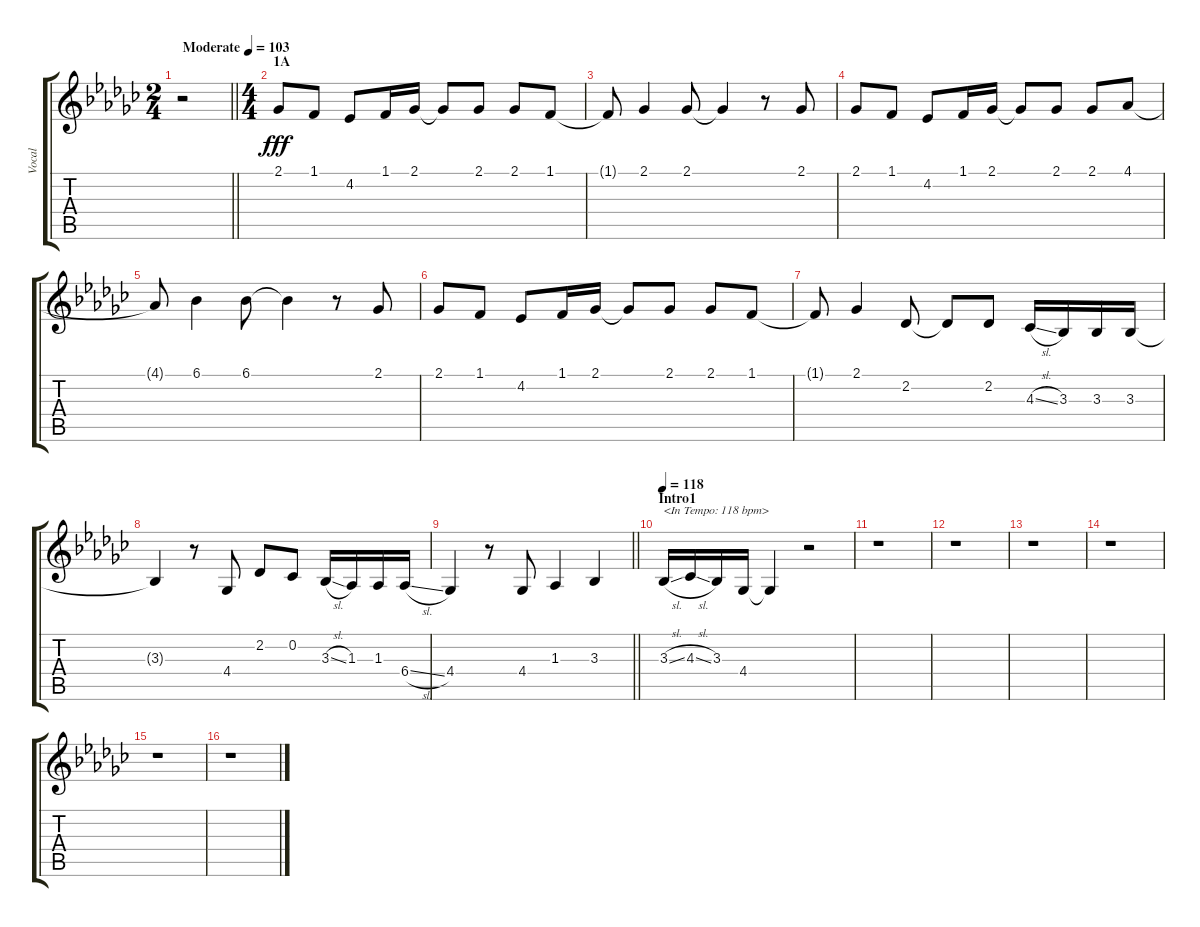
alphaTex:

\track ("Vocal" "Vocal") {instrument voiceoohs}
\staff {score tabs}
\tuning (E4 B3 G3 D3 A2 E2) {hide}
\ts (2 4)
\tempo (103 "Moderate")
\clef g2
\barLineRight lightlight
\ks gb
r.2{dy fff instrument voiceoohs} |
\ts (4 4)
\section ("" "1A")
2.1.8 1.1.8 4.2.8 1.1.16 2.1.16 2.1{t}.8 2.1.8 2.1.8 1.1.8 |
1.1{t}.8 2.1.4 2.1.8 2.1{t}.4 r.8 2.1.8 |
2.1.8 1.1.8 4.2.8 1.1.16 2.1.16 2.1{t}.8 2.1.8 2.1.8 4.1.8 |
4.1{t}.8 6.1.4 6.1.8 6.1{t}.4 r.8 2.1.8 |
2.1.8 1.1.8 4.2.8 1.1.16 2.1.16 2.1{t}.8 2.1.8 2.1.8 1.1.8 |
1.1{t}.8 2.1.4 2.2.8 2.2{t}.8 2.2.8 4.3{sl}.16 3.3.16 3.3.16 3.3.16 |
3.3{t}.4 r.8 4.4.8 2.2.8 0.2.8 3.3{sl}.16 1.3.16 1.3.16 6.4{sl}.16 |
\barLineRight lightlight
4.4.4 r.8 4.4.8 1.3.4 3.3.4 |
\section ("" "Intro1")
\tempo 118
3.3{sl}.16{txt "<In Tempo: 118 bpm>"} 4.3{sl}.16 3.3.16 4.4.16 4.4{t}.4 r.2 |
r.1 |
r.1 |
r.1 |
r.1 |
r.1 |
r.1
